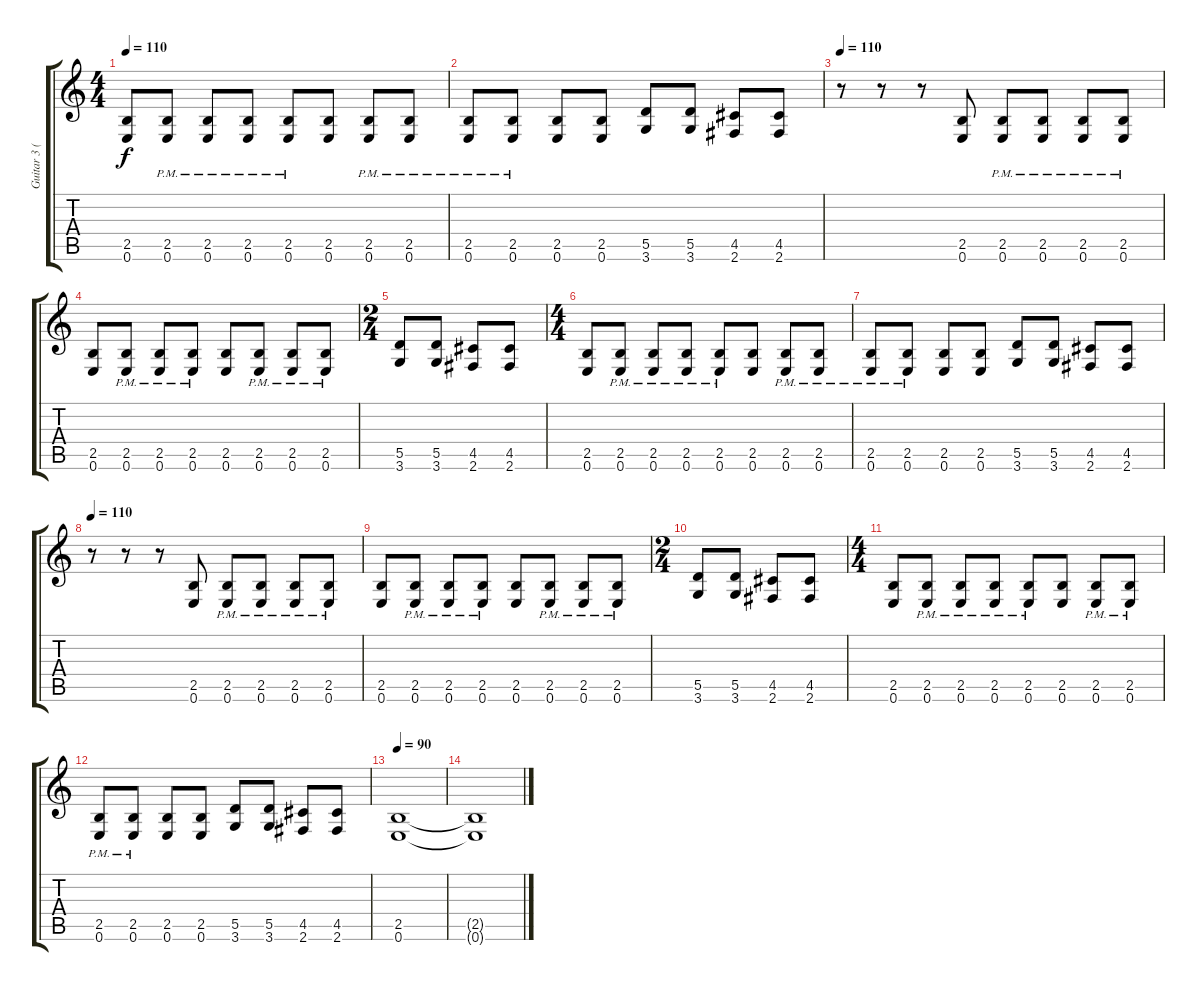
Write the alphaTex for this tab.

\track ("Guitar 3 (Guitar Additional)" "Guitar 3 (") {instrument distortionguitar}
\staff {score tabs}
\tuning (E4 B3 G3 D3 A2 E2) {hide}
\ts (4 4)
\tempo 110
\clef g2
\ks c
(2.5 0.6).8{dy f} (2.5{pm} 0.6{pm}).8 (2.5{pm} 0.6{pm}).8 (2.5{pm} 0.6{pm}).8 (2.5{pm} 0.6{pm}).8 (2.5 0.6).8 (2.5{pm} 0.6{pm}).8 (2.5{pm} 0.6{pm}).8 |
(2.5{pm} 0.6).8 (2.5{pm} 0.6).8 (2.5 0.6).8 (2.5 0.6).8 (5.5 3.6).8 (5.5 3.6).8 (4.5 2.6).8 (4.5 2.6).8 |
\tempo 110
r.8 r.8 r.8 (2.5 0.6).8 (2.5{pm} 0.6{pm}).8 (2.5{pm} 0.6{pm}).8 (2.5{pm} 0.6{pm}).8 (2.5{pm} 0.6{pm}).8 |
(2.5 0.6).8 (2.5{pm} 0.6{pm}).8 (2.5{pm} 0.6{pm}).8 (2.5{pm} 0.6{pm}).8 (2.5 0.6).8 (2.5{pm} 0.6{pm}).8 (2.5{pm} 0.6{pm}).8 (2.5{pm} 0.6{pm}).8 |
\ts (2 4)
(5.5 3.6).8 (5.5 3.6).8 (4.5 2.6).8 (4.5 2.6).8 |
\ts (4 4)
(2.5 0.6).8 (2.5{pm} 0.6{pm}).8 (2.5{pm} 0.6{pm}).8 (2.5{pm} 0.6{pm}).8 (2.5{pm} 0.6{pm}).8 (2.5 0.6).8 (2.5{pm} 0.6{pm}).8 (2.5{pm} 0.6{pm}).8 |
(2.5{pm} 0.6).8 (2.5{pm} 0.6).8 (2.5 0.6).8 (2.5 0.6).8 (5.5 3.6).8 (5.5 3.6).8 (4.5 2.6).8 (4.5 2.6).8 |
\tempo 110
r.8 r.8 r.8 (2.5 0.6).8 (2.5{pm} 0.6{pm}).8 (2.5{pm} 0.6{pm}).8 (2.5{pm} 0.6{pm}).8 (2.5{pm} 0.6{pm}).8 |
(2.5 0.6).8 (2.5{pm} 0.6{pm}).8 (2.5{pm} 0.6{pm}).8 (2.5{pm} 0.6{pm}).8 (2.5 0.6).8 (2.5{pm} 0.6{pm}).8 (2.5{pm} 0.6{pm}).8 (2.5{pm} 0.6{pm}).8 |
\ts (2 4)
(5.5 3.6).8 (5.5 3.6).8 (4.5 2.6).8 (4.5 2.6).8 |
\ts (4 4)
(2.5 0.6).8 (2.5{pm} 0.6{pm}).8 (2.5{pm} 0.6{pm}).8 (2.5{pm} 0.6{pm}).8 (2.5{pm} 0.6{pm}).8 (2.5 0.6).8 (2.5{pm} 0.6{pm}).8 (2.5{pm} 0.6{pm}).8 |
(2.5{pm} 0.6).8 (2.5{pm} 0.6).8 (2.5 0.6).8 (2.5 0.6).8 (5.5 3.6).8 (5.5 3.6).8 (4.5 2.6).8 (4.5 2.6).8 |
\tempo 90
(2.5 0.6).1{volume 10} |
(2.5{t} 0.6{t}).1{volume 0}
